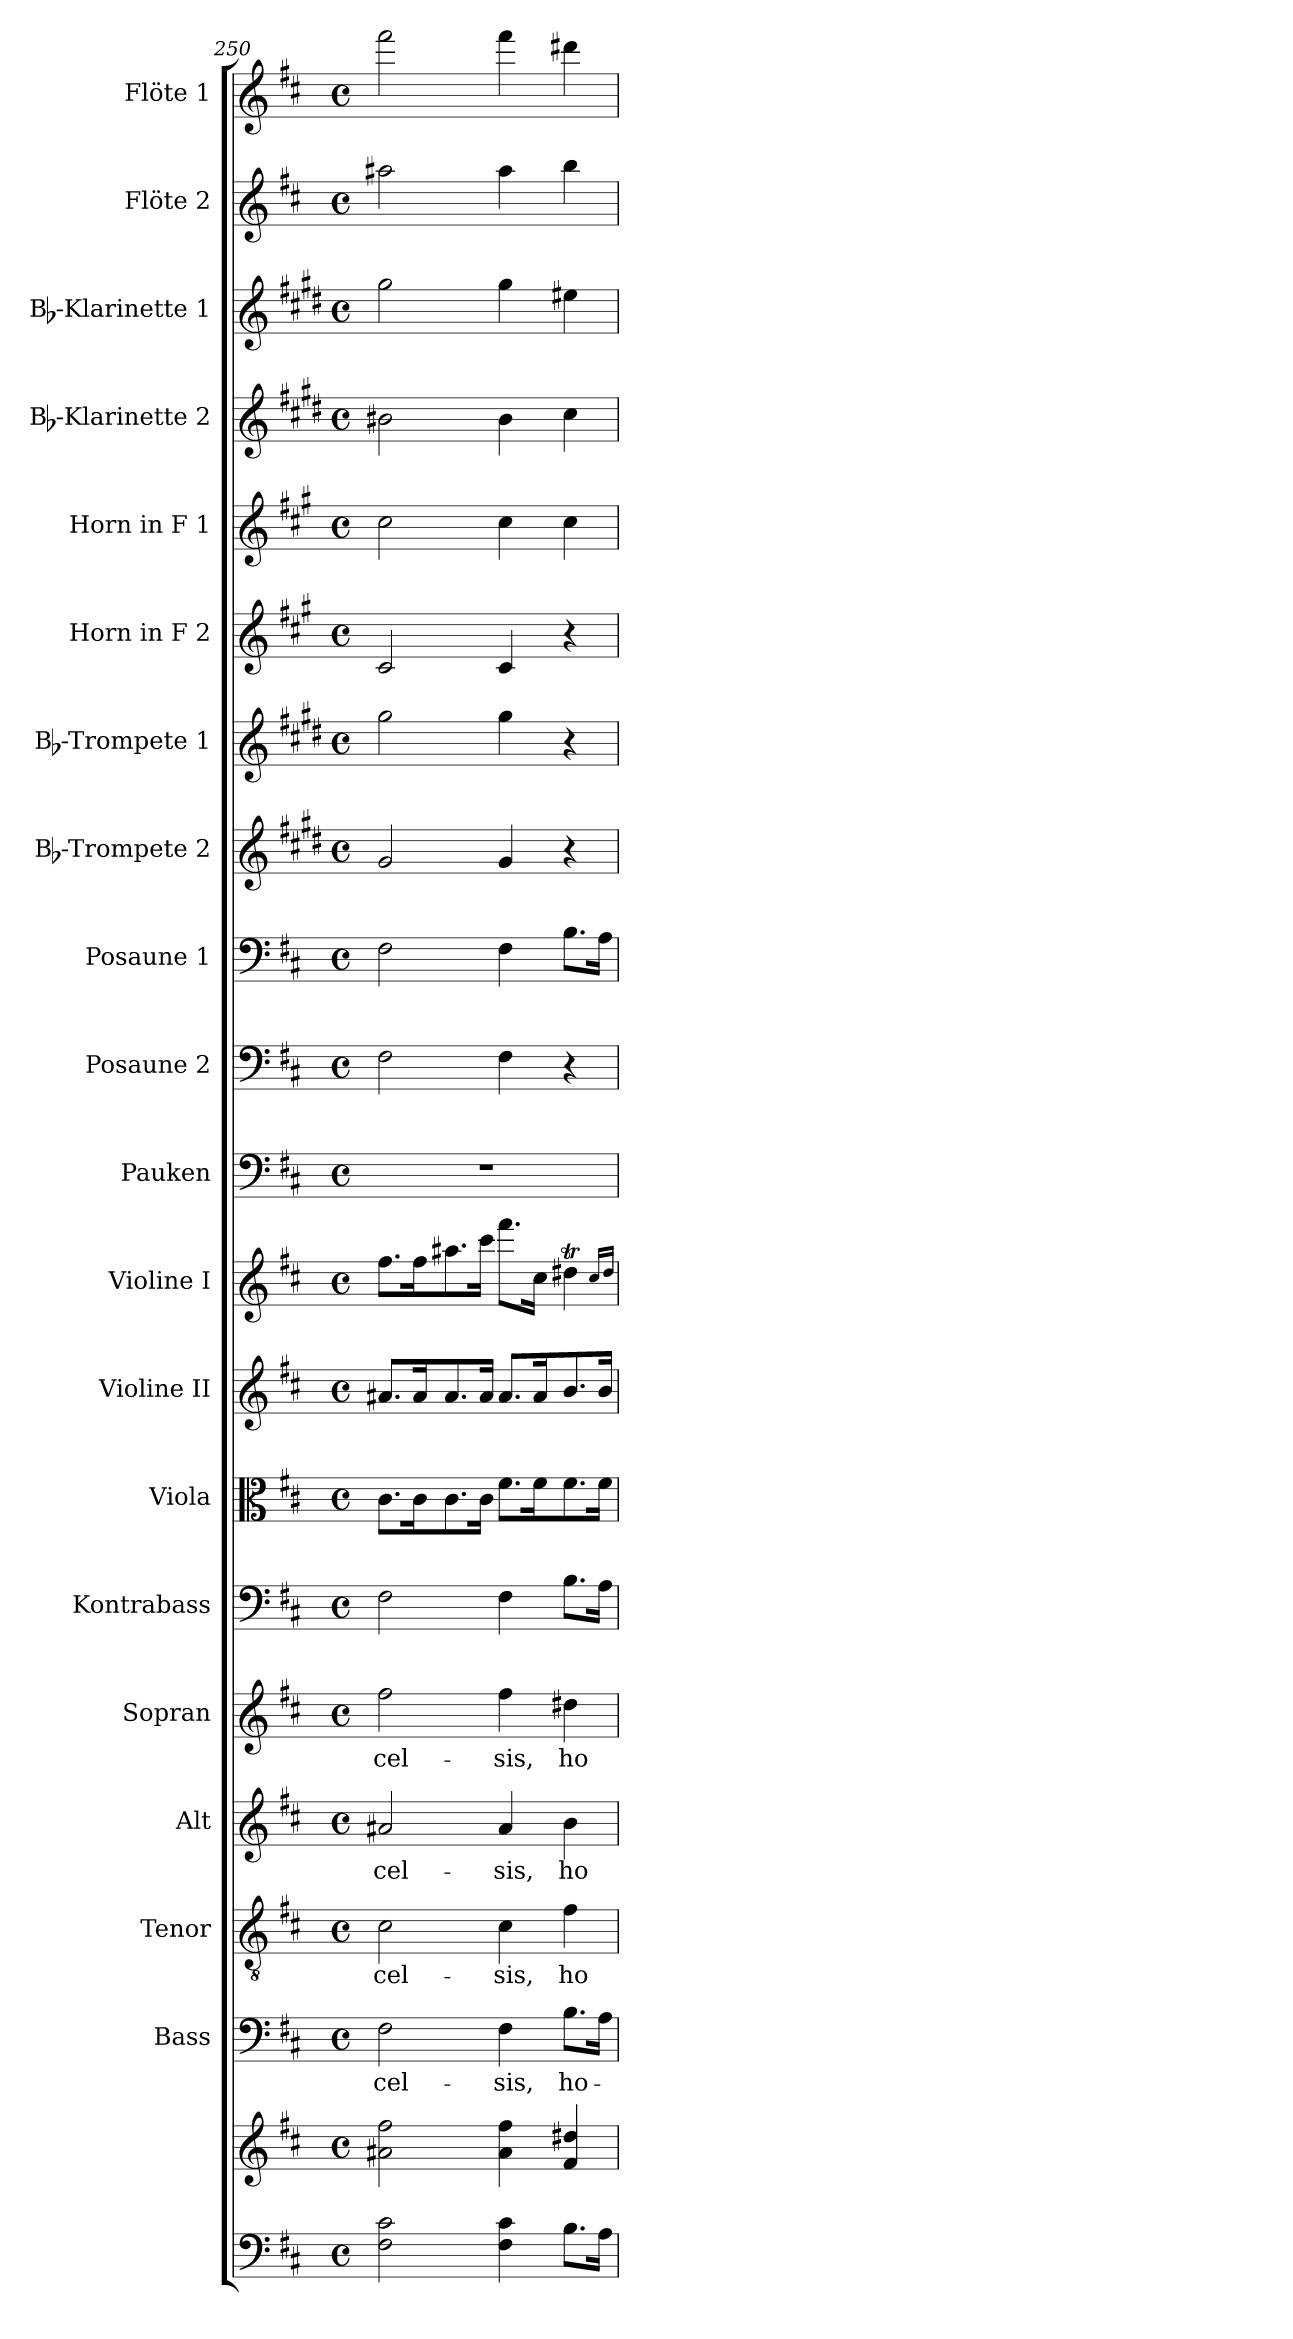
**kern	**kern	**kern	**text	**kern	**text	**kern	**text	**kern	**text	**kern	**kern	**kern	**kern	**kern	**kern	**kern	**kern	**kern	**kern	**kern	**kern	**kern	**kern	**kern
*part20	*part20	*part19	*part19	*part18	*part18	*part17	*part17	*part16	*part16	*part15	*part14	*part13	*part12	*part11	*part10	*part9	*part8	*part7	*part6	*part5	*part4	*part3	*part2	*part1
*staff21	*staff20	*staff19	*staff19	*staff18	*staff18	*staff17	*staff17	*staff16	*staff16	*staff15	*staff14	*staff13	*staff12	*staff11	*staff10	*staff9	*staff8	*staff7	*staff6	*staff5	*staff4	*staff3	*staff2	*staff1
*	*	*I"Bass	*	*I"Tenor	*	*I"Alt	*	*I"Sopran	*	*I"Kontrabass	*I"Viola	*I"Violine II	*I"Violine I	*I"Pauken	*I"Posaune 2	*I"Posaune 1	*I"Bb-Trompete 2	*I"Bb-Trompete 1	*I"Horn in F 2	*I"Horn in F 1	*I"Bb-Klarinette 2	*I"Bb-Klarinette 1	*I"Flöte 2	*I"Flöte 1
*	*	*I'B.	*	*I'T.	*	*I'A.	*	*I'S.	*	*I'Kb.	*I'Vla.	*I'Vl. II	*I'Vl. I	*I'Pk.	*I'Pos. 2	*I'Pos. 1	*I'Bb Trp. 2	*I'Bb Trp. 1	*	*	*I'Bb Kl. 2	*I'Bb Kl. 1	*I'Fl. 2	*I'Fl. 1
!!LO:PB:g=z
*clefF4	*clefG2	*clefF4	*	*clefGv2	*	*clefG2	*	*clefG2	*	*clefF4	*clefC3	*clefG2	*clefG2	*clefF4	*clefF4	*clefF4	*clefG2	*clefG2	*clefG2	*clefG2	*clefG2	*clefG2	*clefG2	*clefG2
*	*	*	*	*	*	*	*	*	*	*ITrd7c12	*	*	*	*	*	*	*ITrd1c2	*ITrd1c2	*ITrd4c7	*ITrd4c7	*ITrd1c2	*ITrd1c2	*	*
*k[f#c#]	*k[f#c#]	*k[f#c#]	*	*k[f#c#]	*	*k[f#c#]	*	*k[f#c#]	*	*k[f#c#]	*k[f#c#]	*k[f#c#]	*k[f#c#]	*k[f#c#]	*k[f#c#]	*k[f#c#]	*k[f#c#]	*k[f#c#]	*k[f#c#]	*k[f#c#]	*k[f#c#]	*k[f#c#]	*k[f#c#]	*k[f#c#]
*D:	*D:	*D:	*	*D:	*	*D:	*	*D:	*	*D:	*D:	*D:	*D:	*D:	*D:	*D:	*D:	*D:	*D:	*D:	*D:	*D:	*D:	*D:
*M4/4	*M4/4	*M4/4	*	*M4/4	*	*M4/4	*	*M4/4	*	*M4/4	*M4/4	*M4/4	*M4/4	*M4/4	*M4/4	*M4/4	*M4/4	*M4/4	*M4/4	*M4/4	*M4/4	*M4/4	*M4/4	*M4/4
*met(c)	*met(c)	*met(c)	*	*met(c)	*	*met(c)	*	*met(c)	*	*met(c)	*met(c)	*met(c)	*met(c)	*met(c)	*met(c)	*met(c)	*met(c)	*met(c)	*met(c)	*met(c)	*met(c)	*met(c)	*met(c)	*met(c)
=250	=250	=250	=250	=250	=250	=250	=250	=250	=250	=250	=250	=250	=250	=250	=250	=250	=250	=250	=250	=250	=250	=250	=250	=250
!	!	!	!LO:LY:b	!	!LO:LY:b	!	!LO:LY:b	!	!LO:LY:b	!	!	!	!	!	!	!	!	!	!	!	!	!	!	!
2F#\ 2c#\	2a#X\ 2ff#\	2F#\	-cel-	2c#\	-cel-	2a#X/	-cel-	2ff#\	-cel-	2FF#\	8.c#\L	8.a#X/L	8.ff#\L	1r	2F#\	2F#\	2f#/	2ff#\	2F#/	2f#\	2a#X\	2ff#\	2aa#X\	2fff#\
.	.	.	.	.	.	.	.	.	.	.	16c#\k	16a#/k	16ff#\k	.	.	.	.	.	.	.	.	.	.	.
.	.	.	.	.	.	.	.	.	.	.	8.c#\	8.a#/	8.aa#X\	.	.	.	.	.	.	.	.	.	.	.
.	.	.	.	.	.	.	.	.	.	.	16c#\Jk	16a#/Jk	16ccc#\Jk	.	.	.	.	.	.	.	.	.	.	.
!	!	!	!LO:LY:b	!	!LO:LY:b	!	!LO:LY:b	!	!LO:LY:b	!	!	!	!	!	!	!	!	!	!	!	!	!	!	!
4F#\ 4c#\	4a#\ 4ff#\	4F#\	-sis,	4c#\	-sis,	4a#/	-sis,	4ff#\	-sis,	4FF#\	8.f#\L	8.a#/L	8.fff#\L	.	4F#\	4F#\	4f#/	4ff#\	4F#/	4f#\	4a#\	4ff#\	4aa#\	4fff#\
.	.	.	.	.	.	.	.	.	.	.	16f#\k	16a#/k	16cc#\Jk	.	.	.	.	.	.	.	.	.	.	.
!	!	!	!LO:LY:b	!	!LO:LY:b	!	!LO:LY:b	!	!LO:LY:b	!	!	!	!	!	!	!	!	!	!	!	!	!	!	!
8.B\L	4f#/ 4dd#X/	8.B\L	ho-	4f#\	ho-	4b\	ho-	4dd#X\	ho-	8.BB\L	8.f#\	8.b/	4dd#Xt\	.	4r	8.B\L	4r	4r	4r	4f#\	4b\	4dd#X\	4bb\	4ddd#X\
16A\Jk	.	16A\Jk	.	.	.	.	.	.	.	16AA\Jk	16f#\Jk	16b/Jk	.	.	.	16A\Jk	.	.	.	.	.	.	.	.
.	.	.	.	.	.	.	.	.	.	.	.	.	16qcc#/LL	.	.	.	.	.	.	.	.	.	.	.
.	.	.	.	.	.	.	.	.	.	.	.	.	16qdd#/JJ	.	.	.	.	.	.	.	.	.	.	.
=	=	=	=	=	=	=	=	=	=	=	=	=	=	=	=	=	=	=	=	=	=	=	=	=
*-	*-	*-	*-	*-	*-	*-	*-	*-	*-	*-	*-	*-	*-	*-	*-	*-	*-	*-	*-	*-	*-	*-	*-	*-
